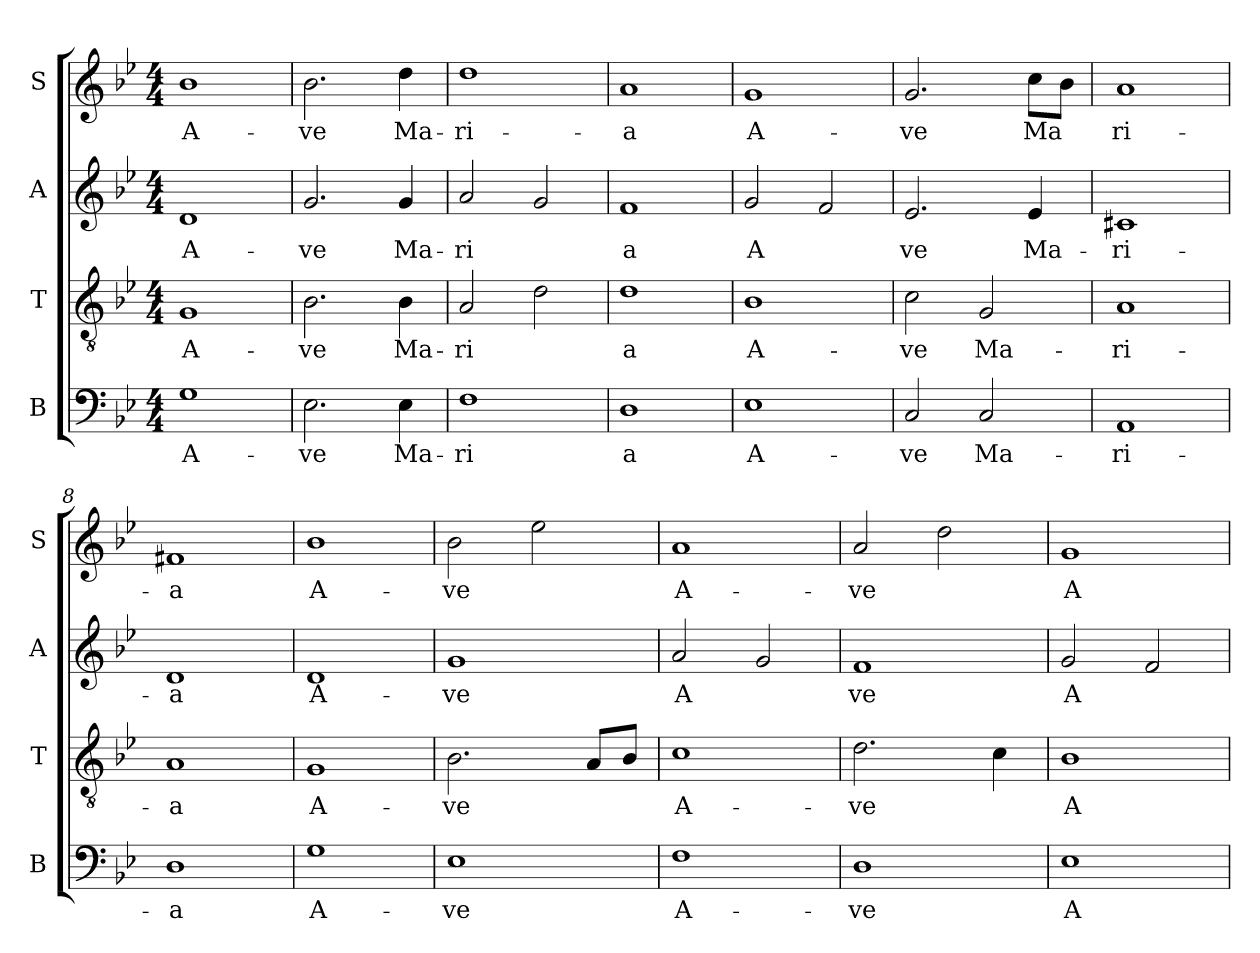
**kern	**text	**kern	**text	**kern	**text	**kern	**text
*part4	*part4	*part3	*part3	*part2	*part2	*part1	*part1
*staff4	*staff4	*staff3	*staff3	*staff2	*staff2	*staff1	*staff1
*I"B	*	*I"T	*	*I"A	*	*I"S	*
*I'B	*	*I'T	*	*I'A	*	*I'S	*
!!LO:PB:g=z
*stria5	*	*stria5	*	*stria5	*	*stria5	*
*clefF4	*	*clefGv2	*	*clefG2	*	*clefG2	*
*k[b-e-]	*	*k[b-e-]	*	*k[b-e-]	*	*k[b-e-]	*
*B-:	*	*B-:	*	*B-:	*	*B-:	*
*M4/4	*	*M4/4	*	*M4/4	*	*M4/4	*
=1	=1	=1	=1	=1	=1	=1	=1
!	!LO:LY:a:cj	!	!LO:LY:b:cj	!	!LO:LY:b:cj	!	!LO:LY:b:cj
1G	A-	1G	A-	1d	A-	1b-	A-
=2	=2	=2	=2	=2	=2	=2	=2
!	!LO:LY:a:cj	!	!LO:LY:b:cj	!	!LO:LY:b:cj	!	!LO:LY:b:cj
2.E-\	-ve	2.B-\	-ve	2.g/	-ve	2.b-\	-ve
!	!LO:LY:a:cj	!	!LO:LY:b:cj	!	!LO:LY:b:cj	!	!LO:LY:b:cj
4E-\	Ma-	4B-\	Ma-	4g/	Ma-	4dd\	Ma-
=3	=3	=3	=3	=3	=3	=3	=3
!	!LO:LY:a:cj	!	!LO:LY:b:cj	!	!LO:LY:b:cj	!	!LO:LY:b:cj
1F	-ri	2A/	-ri	2a/	-ri	1dd	-ri-
.	.	2d\	.	2g/	.	.	.
=4	=4	=4	=4	=4	=4	=4	=4
!	!LO:LY:a:rj	!	!LO:LY:b:rj	!	!LO:LY:b:rj	!	!LO:LY:b:rj
1D	a	1d	a	1f	a	1a	-a
=5	=5	=5	=5	=5	=5	=5	=5
!	!LO:LY:a:cj	!	!LO:LY:b:cj	!	!LO:LY:b:cj	!	!LO:LY:b:cj
1E-	A-	1B-	A-	2g/	A	1g	A-
.	.	.	.	2f/	.	.	.
=6	=6	=6	=6	=6	=6	=6	=6
!	!LO:LY:a:cj	!	!LO:LY:b:cj	!	!LO:LY:b:cj	!	!LO:LY:b:cj
2C/	-ve	2c\	-ve	2.e-/	ve	2.g/	-ve
!	!LO:LY:a:cj	!	!LO:LY:b:cj	!	!	!	!
2C/	Ma-	2G/	Ma-	.	.	.	.
!	!	!	!	!	!LO:LY:b:cj	!	!LO:LY:b:cj
.	.	.	.	4e-/	Ma-	8cc\L	Ma
.	.	.	.	.	.	8b-\J	.
=7	=7	=7	=7	=7	=7	=7	=7
!	!LO:LY:a:cj	!	!LO:LY:b:cj	!	!LO:LY:b:cj	!	!LO:LY:b:cj
1AA	-ri-	1A	-ri-	1c#X	-ri-	1a	ri-
=8	=8	=8	=8	=8	=8	=8	=8
!	!LO:LY:a:rj	!	!LO:LY:b:rj	!	!LO:LY:b:rj	!	!LO:LY:b:rj
1D	-a	1A	-a	1d	-a	1f#X	-a
!!LO:LB:g=z
=9	=9	=9	=9	=9	=9	=9	=9
!	!LO:LY:a:cj	!	!LO:LY:b:cj	!	!LO:LY:b:cj	!	!LO:LY:b:cj
1G	A-	1G	A-	1d	A-	1b-	A-
=10	=10	=10	=10	=10	=10	=10	=10
!	!LO:LY:a:cj	!	!LO:LY:b:cj	!	!LO:LY:b:cj	!	!LO:LY:b:cj
1E-	-ve	2.B-\	-ve	1g	-ve	2b-\	-ve
.	.	.	.	.	.	2ee-\	.
.	.	8A/L	.	.	.	.	.
.	.	8B-/J	.	.	.	.	.
=11	=11	=11	=11	=11	=11	=11	=11
!	!LO:LY:a:cj	!	!LO:LY:b:cj	!	!LO:LY:b:cj	!	!LO:LY:b:cj
1F	A-	1c	A-	2a/	A	1a	A-
.	.	.	.	2g/	.	.	.
=12	=12	=12	=12	=12	=12	=12	=12
!	!LO:LY:a:cj	!	!LO:LY:b:cj	!	!LO:LY:b:cj	!	!LO:LY:b:cj
1D	-ve	2.d\	-ve	1f	ve	2a/	-ve
.	.	.	.	.	.	2dd\	.
.	.	4c\	.	.	.	.	.
=13	=13	=13	=13	=13	=13	=13	=13
!	!LO:LY:a:cj	!	!LO:LY:b:cj	!	!LO:LY:b:cj	!	!LO:LY:b:cj
1E-	A-	1B-	A-	2g/	A	1g	A-
.	.	.	.	2f/	.	.	.
=	=	=	=	=	=	=	=
*-	*-	*-	*-	*-	*-	*-	*-
